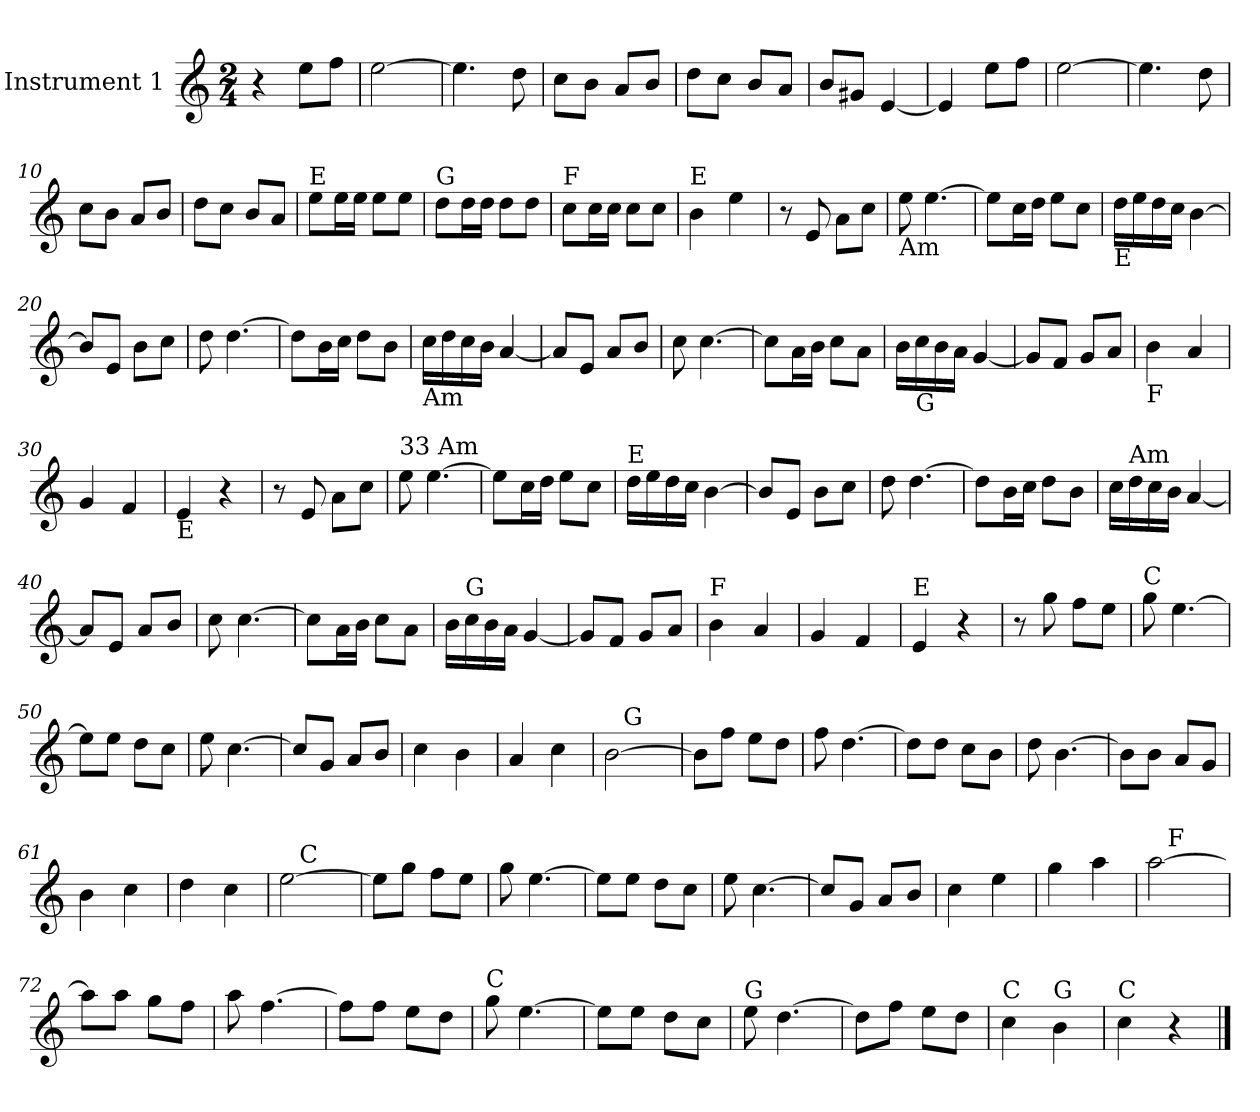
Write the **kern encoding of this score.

**kern
*part1
*staff1
*I"Instrument 1
*clefG2
*k[]
*M2/4
*MM80
=1
4r
8ee\L
8ff\J
=2
[2ee\
=3
4.ee\]
8dd\
=4
8cc\L
8b\J
8a/L
8b/J
=5
8dd\L
8cc\J
8b/L
8a/J
=6
8b/L
8g#X/J
[4e/
=7
4e/]
8ee\L
8ff\J
=8
[2ee\
!!LO:LB:g=z
=9
4.ee\]
8dd\
=10
8cc\L
8b\J
8a/L
8b/J
=11
8dd\L
8cc\J
8b/L
8a/J
=12
!LO:TX:a:t=E
8ee\L
16ee\L
16ee\JJ
8ee\L
8ee\J
=13
!LO:TX:a:t=G
8dd\L
16dd\L
16dd\JJ
8dd\L
8dd\J
=14
!LO:TX:a:t=F
8cc\L
16cc\L
16cc\JJ
8cc\L
8cc\J
=15
!LO:TX:a:t=E
4b\
4ee\
=16
8r
8e/
8a\L
8cc\J
!!LO:LB:g=z
=17
!LO:TX:b:t=Am
8ee\
[4.ee\
=18
8ee\L]
16cc\L
16dd\JJ
8ee\L
8cc\J
=19
!LO:TX:b:t=E
16dd\LL
16ee\
16dd\
16cc\JJ
[4b\
=20
8b/L]
8e/J
8b\L
8cc\J
=21
8dd\
[4.dd\
=22
8dd\L]
16b\L
16cc\JJ
8dd\L
8b\J
=23
!LO:TX:b:t=Am
16cc\LL
16dd\
16cc\
16b\JJ
[4a/
=24
8a/L]
8e/J
8a/L
8b/J
!!LO:LB:g=z
=25
8cc\
[4.cc\
=26
8cc\L]
16a\L
16b\JJ
8cc\L
8a\J
=27
16b\LL
!LO:TX:b:t=G
16cc\
16b\
16a\JJ
[4g/
=28
8g/L]
8f/J
8g/L
8a/J
=29
!LO:TX:b:t=F
4b\
4a/
=30
4g/
4f/
=31
!LO:TX:b:t=E
4e/
4r
=32
8r
8e/
8a\L
8cc\J
!!LO:LB:g=z
=33
!LO:TX:a:t=33 Am
8ee\
[4.ee\
=34
8ee\L]
16cc\L
16dd\JJ
8ee\L
8cc\J
=35
!LO:TX:a:t=E
16dd\LL
16ee\
16dd\
16cc\JJ
[4b\
=36
8b/L]
8e/J
8b\L
8cc\J
=37
8dd\
[4.dd\
=38
8dd\L]
16b\L
16cc\JJ
8dd\L
8b\J
=39
16cc\LL
!LO:TX:a:t=Am
16dd\
16cc\
16b\JJ
[4a/
=40
8a/L]
8e/J
8a/L
8b/J
!!LO:LB:g=z
=41
8cc\
[4.cc\
=42
8cc\L]
16a\L
16b\JJ
8cc\L
8a\J
=43
16b\LL
!LO:TX:a:t=G
16cc\
16b\
16a\JJ
[4g/
=44
8g/L]
8f/J
8g/L
8a/J
=45
!LO:TX:a:t=F
4b\
4a/
=46
4g/
4f/
=47
!LO:TX:a:t=E
4e/
4r
=48
8r
8gg\
8ff\L
8ee\J
!!LO:LB:g=z
=49
!LO:TX:a:t=C
8gg\
[4.ee\
=50
8ee\L]
8ee\J
8dd\L
8cc\J
=51
8ee\
[4.cc\
=52
8cc/L]
8g/J
8a/L
8b/J
=53
4cc\
4b\
=54
4a/
4cc\
=55
*^
[2b\	16ryy
!	!LO:TX:a:t=G
.	4..ryy
*v	*v
=56
8b\L]
8ff\J
8ee\L
8dd\J
!!LO:LB:g=z
=57
8ff\
[4.dd\
=58
8dd\L]
8dd\J
8cc\L
8b\J
=59
8dd\
[4.b\
=60
8b\L]
8b\J
8a/L
8g/J
=61
4b\
4cc\
=62
4dd\
4cc\
=63
*^
[2ee\	16ryy
!	!LO:TX:a:t=C
.	4..ryy
*v	*v
=64
8ee\L]
8gg\J
8ff\L
8ee\J
!!LO:LB:g=z
=65
8gg\
[4.ee\
=66
8ee\L]
8ee\J
8dd\L
8cc\J
=67
8ee\
[4.cc\
=68
8cc/L]
8g/J
8a/L
8b/J
=69
4cc\
4ee\
=70
4gg\
4aa\
=71
*^
[2aa\	16ryy
!	!LO:TX:a:t=F
.	4..ryy
*v	*v
=72
8aa\L]
8aa\J
8gg\L
8ff\J
!!LO:LB:g=z
=73
8aa\
[4.ff\
=74
8ff\L]
8ff\J
8ee\L
8dd\J
=75
!LO:TX:a:t=C
8gg\
[4.ee\
=76
8ee\L]
8ee\J
8dd\L
8cc\J
=77
!LO:TX:a:t=G
8ee\
[4.dd\
=78
8dd\L]
8ff\J
8ee\L
8dd\J
=79
!LO:TX:a:t=C
4cc\
!LO:TX:a:t=G
4b\
=80
!LO:TX:a:t=C
4cc\
4r
==
*-
